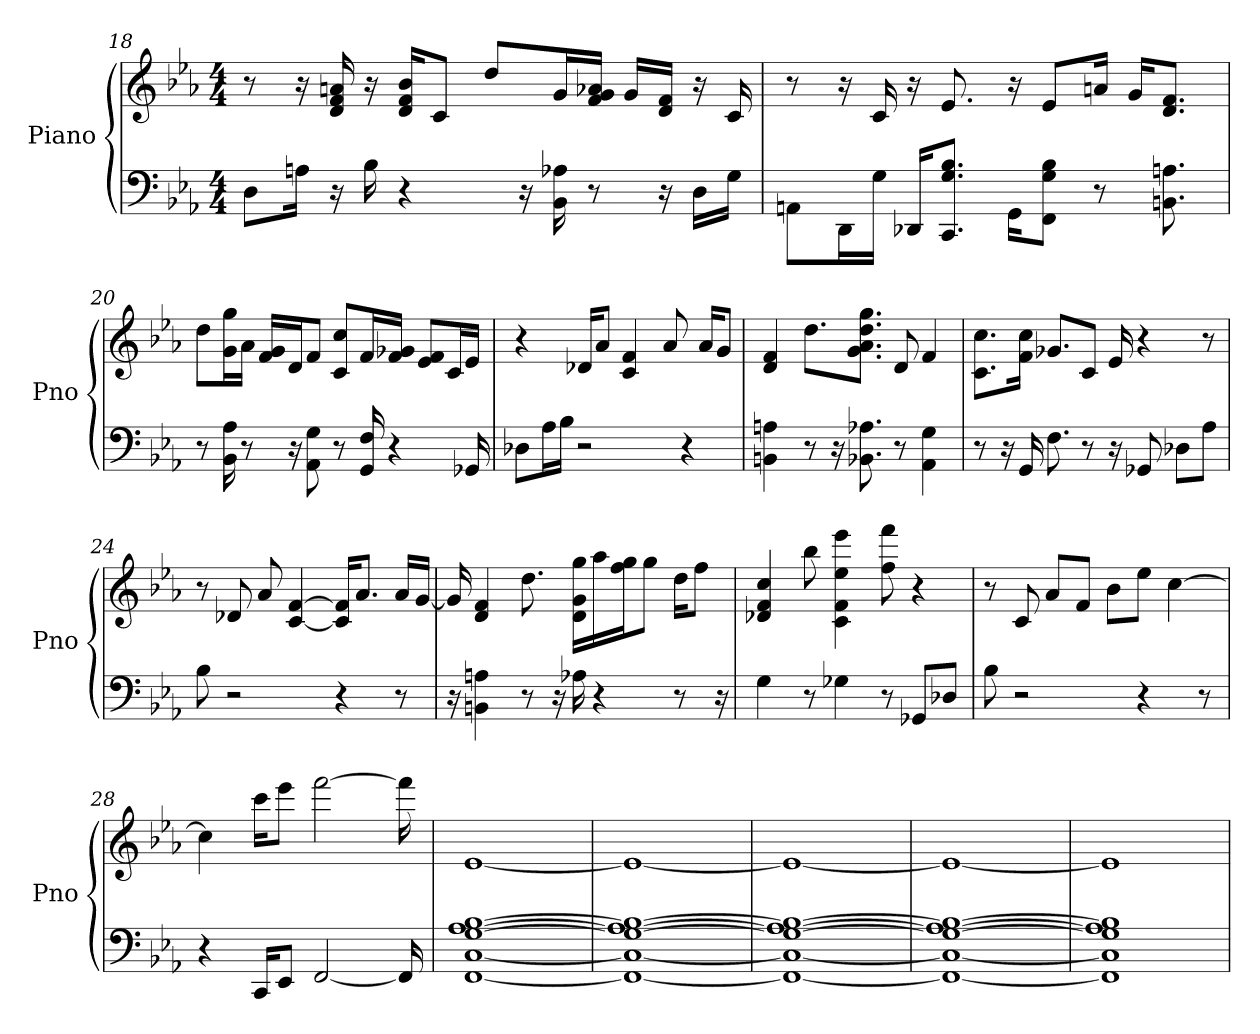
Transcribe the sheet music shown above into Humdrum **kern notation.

**kern	**kern
*part1	*part1
*staff2	*staff1
*I"Piano	*
*I'Pno	*
*clefF4	*clefG2
*k[b-e-a-]	*k[b-e-a-]
*E-:	*E-:
*M4/4	*M4/4
=18	=18
8D\L	8r
16A\Jk	16r
16r	16a 16d 16f
16B-	16r
4r	16b-/ 16d/ 16f/KL
.	8c/J
.	8dd/L
16r	.
16A- 16BB-	16g/L
8r	16a-/ 16g/ 16f/JJ
.	16g/LL
16r	16d/ 16f/JJ
16D\LL	16r
16G\JJ	16c
=19	=19
8AA\L	8r
16DD\L	16r
16G\JJ	16c
16DD-/KL	16r
8.CC/ 8.G/ 8.B-/J	8.e-
16GG\KL	16r
8FF\ 8G\ 8B-\J	8e-/L
8r	16a/Jk
.	16g/KL
8.BB 8.A	8.f/ 8.d/J
=20	=20
8r	8dd\L
16A- 16BB-	16gg\ 16g\L
8r	16a-\JJ
.	16f/ 16g/LL
16r	16d/J
8G 8AA-	8f/J
8r	8c/ 8cc/L
16F 16GG	16f/L
4r	16g-/ 16f/JJ
.	8e-/ 8f/L
.	16c/L
16GG-	16e-/JJ
=21	=21
8D-\L	4r
16A-\L	.
16B-\JJ	.
2r	16d-/KL
.	8a-/J
.	4c 4f
.	8a-
4r	.
.	16a-/KL
.	8g/J
=22	=22
4BB 4A	4f 4d
8r	8.dd\L
16r	.
8.A- 8.BB-	8.dd\ 8.gg\ 8.g\ 8.a-\J
8r	8d
4G 4AA-	4f
=23	=23
8r	8.cc\ 8.c\L
16r	.
16GG	16f\ 16cc\Jk
8.F	8.g-/L
8r	8c/J
16r	16e-
8GG-	4r
8D-\L	.
8A-\J	8r
=24	=24
8B-	8r
2r	8d-
.	8a-
.	[4f [4c
4r	16f]/ 16c]/KL
.	8.a-/J
8r	16a-/LL
.	[16g/JJ
=25	=25
16r	16g]
4BB 4A	4d 4f
8r	8.dd
16r	.
16A-	16d\ 16g\ 16gg\LL
4r	16aa-\J
.	16gg\ 16ff\K
.	8gg\J
8r	16dd\KL
.	8ff\J
16r	.
=26	=26
4G	4d- 4f 4cc
8r	8bb-
4G-	4ee- 4f 4c 4eee-
8r	8ff 8fff
8GG-/L	4r
8D-/J	.
=27	=27
8B-	8r
2r	8c
.	8a-/L
.	8f/J
.	8b-\L
4r	8ee-\J
.	[4cc
8r	.
=28	=28
4r	4cc]
16CC/KL	16ccc\KL
8EE-/J	8eee-\J
[2FF	[2fff
16FF]	16fff]
=29	=29
[1B- [1FF [1G [1C [1A-	[1e-
=30	=30
1B-_ 1FF_ 1G_ 1C_ 1A-_	1e-_
=31	=31
1B-_ 1FF_ 1G_ 1C_ 1A-_	1e-_
=32	=32
1B-_ 1FF_ 1G_ 1C_ 1A-_	1e-_
=33	=33
1B-] 1FF] 1G] 1C] 1A-]	1e-]
=	=
*-	*-
